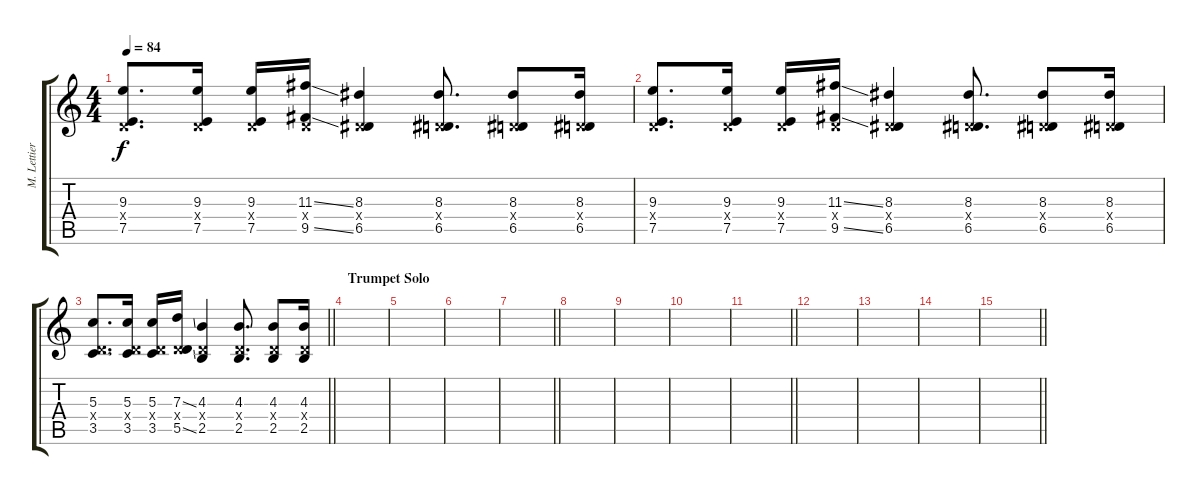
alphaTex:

\track ("M. Lettieri - Guitar #1" "M. Lettier") {instrument electricguitarjazz}
\staff {score tabs}
\tuning (E4 B3 G3 D3 A2 E2) {hide}
\ts (4 4)
\tempo 84
\clef g2
\ks c
(9.3 0.4{x} 7.5).8{d dy f} (9.3 0.4{x} 7.5).16 (9.3 0.4{x} 7.5).16 (11.3{ss} 0.4{x} 9.5{ss}).16 (8.3 0.4{x} 6.5).4 (8.3 0.4{x} 6.5).8{d} (8.3 0.4{x} 6.5).8 (8.3 0.4{x} 6.5).16 |
(9.3 0.4{x} 7.5).8{d} (9.3 0.4{x} 7.5).16 (9.3 0.4{x} 7.5).16 (11.3{ss} 0.4{x} 9.5{ss}).16 (8.3 0.4{x} 6.5).4 (8.3 0.4{x} 6.5).8{d} (8.3 0.4{x} 6.5).8 (8.3 0.4{x} 6.5).16 |
\barLineRight lightlight
(5.3 0.4{x} 3.5).8{d} (5.3 0.4{x} 3.5).16 (5.3 0.4{x} 3.5).16 (7.3{ss} 0.4{x} 5.5{ss}).16 (4.3 0.4{x} 2.5).4 (4.3 0.4{x} 2.5).8{d} (4.3 0.4{x} 2.5).8 (4.3 0.4{x} 2.5).16 |
\section ("" "Trumpet Solo")
|
|
|
\barLineRight lightlight
|
|
|
|
\barLineRight lightlight
|
|
|
|
\barLineRight lightlight
